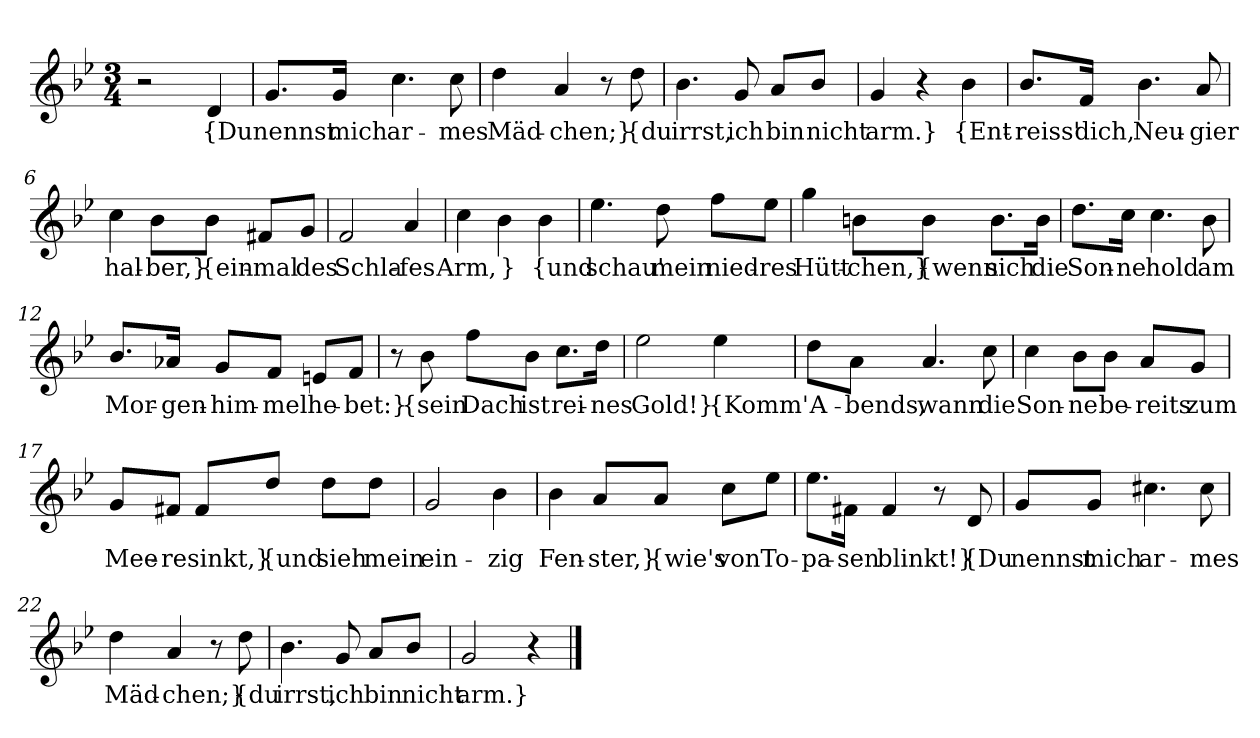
**kern	**text
*part1	*part1
*staff1	*staff1
*clefG2	*
*k[b-e-]	*
*M3/4	*
=	=
2r	.
4d	{Du
=1	=1
8.g/L	nennst
16g/Jk	mich
4.cc	ar-
8cc	-mes
=2	=2
4dd	Mäd-
4a	-chen;}
8r	.
8dd	{du
=3	=3
4.b-	irrst,
8g	ich
8a/L	bin
8b-/J	nicht
=4	=4
4g	arm.}
4r	.
4b-	{Ent-
=5	=5
8.b-/L	-reiss'
16f/Jk	dich,
4.b-	Neu-
8a	-gier
=6	=6
4cc	hal-
8b-\L	-ber,}
8b-\J	{ein-
8f#X/L	-mal
8g/J	des
=7	=7
2f	Schla-
4a	-fes
=8	=8
4cc	Arm,
4b-	}
4b-	{und
=9	=9
4.ee-	schau'
8dd	mein
8ff\L	nied-
8ee-\J	-res
=10	=10
4gg	Hütt-
8bn\L	-chen,}
8b\J	{wenn
8.b\L	sich
16b\Jk	die
=11	=11
8.dd\L	Son-
16cc\Jk	-ne
4.cc	hold
8b-	am
=12	=12
8.b-/L	Mor-
16a-X/Jk	-gen-
8g/L	-him-
8f/J	-mel
8en/L	he-
8f/J	-bet:}
=13	=13
8r	.
8b-	{sein
8ff\L	Dach
8b-\J	ist
8.cc\L	rei-
16dd\Jk	-nes
=14	=14
2ee-	Gold!}
4ee-	{Komm'
=15	=15
8dd\L	A-
8a\J	-bends,
4.a	wann
8cc	die
=16	=16
4cc	Son-
8b-\L	-ne
8b-\J	be-
8a/L	-reits
8g/J	zum
=17	=17
8g/L	Mee-
8f#X/J	-re
8f#/L	sinkt,}
8dd/J	{und
8dd\L	sieh
8dd\J	mein
=18	=18
2g	ein-
4b-	-zig
=19	=19
4b-	Fen-
8a/L	-ster,}
8a/J	{wie's
8cc\L	von
8ee-\J	To-
=20	=20
8.ee-\L	-pa-
16f#X\Jk	-sen
4f#	blinkt!}
8r	.
8d	{Du
=21	=21
8g/L	nennst
8g/J	mich
4.cc#X	ar-
8cc#	-mes
=22	=22
4dd	Mäd-
4a	-chen;}
8r	.
8dd	{du
=23	=23
4.b-	irrst,
8g	ich
8a/L	bin
8b-/J	nicht
=24	=24
2g	arm.}
4r	.
==	==
*-	*-
